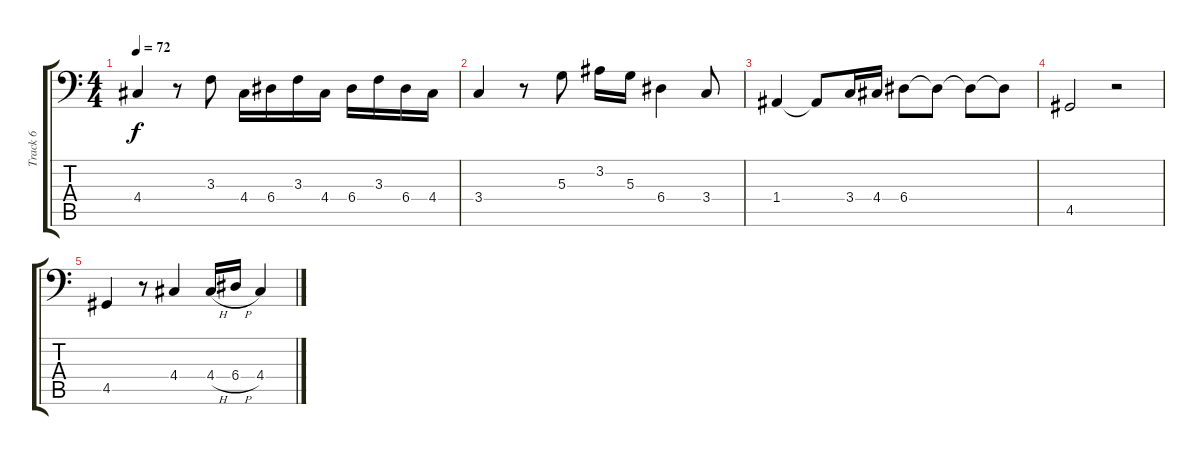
\track ("Track 6" "Track 6") {instrument electricbassfinger}
\staff {score tabs}
\tuning (C3 G2 D2 A1 E1 B0) {hide}
\ts (4 4)
\tempo 72
\clef f4
\ks c
4.4.4{dy f} r.8 3.3.8 4.4.16 6.4.16 3.3.16 4.4.16 6.4.16 3.3.16 6.4.16 4.4.16 |
3.4.4 r.8 5.3.8 3.2.16 5.3.16 6.4.4 3.4.8 |
1.4.4 1.4{t}.8 3.4.16 4.4.16 6.4.8 6.4{t}.8 6.4{t}.8 6.4{t}.8 |
4.5.2 r.2 |
4.5.4 r.8 4.4.4 4.4{h}.16 6.4{h}.16 4.4.4
